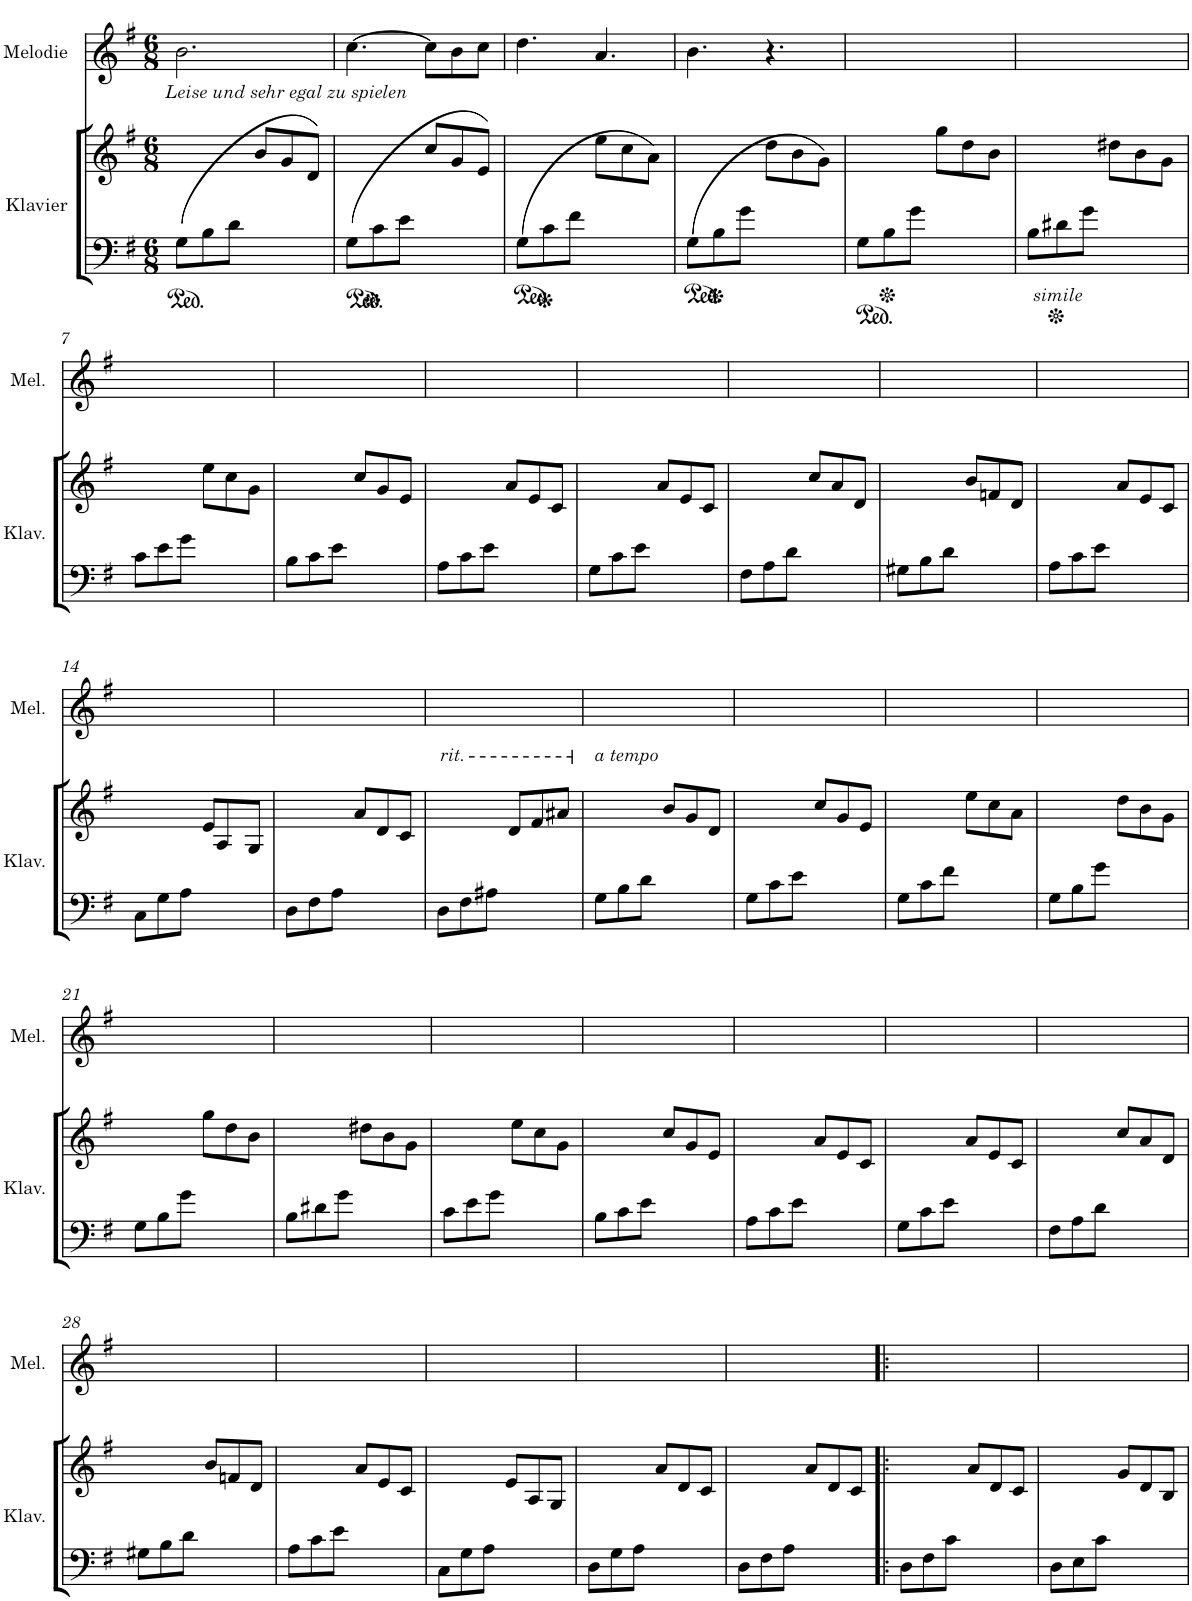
**kern	**kern	**kern
*part2	*part2	*part1
*staff3	*staff2	*staff1
*I"Klavier	*	*I"Melodie
*I'Klav.	*	*I'Mel.
*clefF4	*clefG2	*clefG2
*k[f#]	*k[f#]	*k[f#]
*G:	*G:	*G:
*M6/8	*M6/8	*M6/8
=1	=1	=1
!	!	!LO:TX:b:i:t=Leise und sehr egal zu spielen
(8G\L	4.ryy	2.b\
8B\	.	.
8d\J	.	.
4.ryy	8b/L	.
.	8g/	.
.	(8d/J	.
=2	=2	=2
(8G\L	4.ryy	[4.cc\
8c\	.	.
8e\J	.	.
4.ryy	8cc/L	8cc\L]
.	8g/	8b\
.	8e/J)	8cc\J
=3	=3	=3
(8G\L	4.ryy	4.dd\
8c\	.	.
8f#\J	.	.
4.ryy	8ee\L	4.a/
.	8cc\	.
.	8a\J)	.
=4	=4	=4
8G\L	4.ryy	4.b\
8B\	.	.
8g\J	.	.
4.ryy	8dd\L	4.r
.	8b\	.
.	8g\J)	.
=5	=5	=5
8G\L	4.ryy	2.ryy
8B\	.	.
8g\J	.	.
4.ryy	8gg\L	.
.	8dd\	.
.	8b\J	.
=6	=6	=6
!LO:TX:b:i:t=simile	!	!
8B\L	4.ryy	2.ryy
8d#X\	.	.
8g\J	.	.
4.ryy	8dd#X\L	.
.	8b\	.
.	8g\J	.
!!LO:LB:g=z
=7	=7	=7
8c\L	4.ryy	2.ryy
8e\	.	.
8g\J	.	.
4.ryy	8ee\L	.
.	8cc\	.
.	8g\J	.
=8	=8	=8
8B\L	4.ryy	2.ryy
8c\	.	.
8e\J	.	.
4.ryy	8cc/L	.
.	8g/	.
.	8e/J	.
=9	=9	=9
8A\L	4.ryy	2.ryy
8c\	.	.
8e\J	.	.
4.ryy	8a/L	.
.	8e/	.
.	8c/J	.
=10	=10	=10
8G\L	4.ryy	2.ryy
8c\	.	.
8e\J	.	.
4.ryy	8a/L	.
.	8e/	.
.	8c/J	.
=11	=11	=11
8F#\L	4.ryy	2.ryy
8A\	.	.
8d\J	.	.
4.ryy	8cc/L	.
.	8a/	.
.	8d/J	.
=12	=12	=12
8G#X\L	4.ryy	2.ryy
8B\	.	.
8d\J	.	.
4.ryy	8b/L	.
.	8fn/	.
.	8d/J	.
=13	=13	=13
8A\L	4.ryy	2.ryy
8c\	.	.
8e\J	.	.
4.ryy	8a/L	.
.	8e/	.
.	8c/J	.
!!LO:LB:g=z
=14	=14	=14
8C\L	4.ryy	2.ryy
8G\	.	.
8A\J	.	.
4.ryy	8e/L	.
.	8A/	.
.	8G/J	.
=15	=15	=15
8D\L	4.ryy	2.ryy
8F#\	.	.
8A\J	.	.
4.ryy	8a/L	.
.	8d/	.
.	8c/J	.
=16	=16	=16
!LO:TX:a:i:t=rit.	!	!
8D\L	4.ryy	2.ryy
8F#\	.	.
8A#X\J	.	.
4.ryy	8d/L	.
.	8f#/	.
.	8a#X/J	.
=17	=17	=17
!LO:TX:a:i:t=a tempo	!	!
8G\L	4.ryy	2.ryy
8B\	.	.
8d\J	.	.
4.ryy	8b/L	.
.	8g/	.
.	8d/J	.
=18	=18	=18
8G\L	4.ryy	2.ryy
8c\	.	.
8e\J	.	.
4.ryy	8cc/L	.
.	8g/	.
.	8e/J	.
=19	=19	=19
8G\L	4.ryy	2.ryy
8c\	.	.
8f#\J	.	.
4.ryy	8ee\L	.
.	8cc\	.
.	8a\J	.
=20	=20	=20
8G\L	4.ryy	2.ryy
8B\	.	.
8g\J	.	.
4.ryy	8dd\L	.
.	8b\	.
.	8g\J	.
!!LO:LB:g=z
=21	=21	=21
8G\L	4.ryy	2.ryy
8B\	.	.
8g\J	.	.
4.ryy	8gg\L	.
.	8dd\	.
.	8b\J	.
=22	=22	=22
8B\L	4.ryy	2.ryy
8d#X\	.	.
8g\J	.	.
4.ryy	8dd#X\L	.
.	8b\	.
.	8g\J	.
=23	=23	=23
8c\L	4.ryy	2.ryy
8e\	.	.
8g\J	.	.
4.ryy	8ee\L	.
.	8cc\	.
.	8g\J	.
=24	=24	=24
8B\L	4.ryy	2.ryy
8c\	.	.
8e\J	.	.
4.ryy	8cc/L	.
.	8g/	.
.	8e/J	.
=25	=25	=25
8A\L	4.ryy	2.ryy
8c\	.	.
8e\J	.	.
4.ryy	8a/L	.
.	8e/	.
.	8c/J	.
=26	=26	=26
8G\L	4.ryy	2.ryy
8c\	.	.
8e\J	.	.
4.ryy	8a/L	.
.	8e/	.
.	8c/J	.
=27	=27	=27
8F#\L	4.ryy	2.ryy
8A\	.	.
8d\J	.	.
4.ryy	8cc/L	.
.	8a/	.
.	8d/J	.
!!LO:LB:g=z
=28	=28	=28
8G#X\L	4.ryy	2.ryy
8B\	.	.
8d\J	.	.
4.ryy	8b/L	.
.	8fn/	.
.	8d/J	.
=29	=29	=29
8A\L	4.ryy	2.ryy
8c\	.	.
8e\J	.	.
4.ryy	8a/L	.
.	8e/	.
.	8c/J	.
=30	=30	=30
8C\L	4.ryy	2.ryy
8G\	.	.
8A\J	.	.
4.ryy	8e/L	.
.	8A/	.
.	8G/J	.
=31	=31	=31
8D\L	4.ryy	2.ryy
8G\	.	.
8A\J	.	.
4.ryy	8a/L	.
.	8d/	.
.	8c/J	.
=32	=32	=32
8D\L	4.ryy	2.ryy
8F#\	.	.
8A\J	.	.
4.ryy	8a/L	.
.	8d/	.
.	8c/J	.
=33!|:	=33!|:	=33!|:
8D\L	4.ryy	2.ryy
8F#\	.	.
8c\J	.	.
4.ryy	8a/L	.
.	8d/	.
.	8c/J	.
=34	=34	=34
8D\L	4.ryy	2.ryy
8E\	.	.
8c\J	.	.
4.ryy	8g/L	.
.	8d/	.
.	8B/J	.
=	=	=
*-	*-	*-
